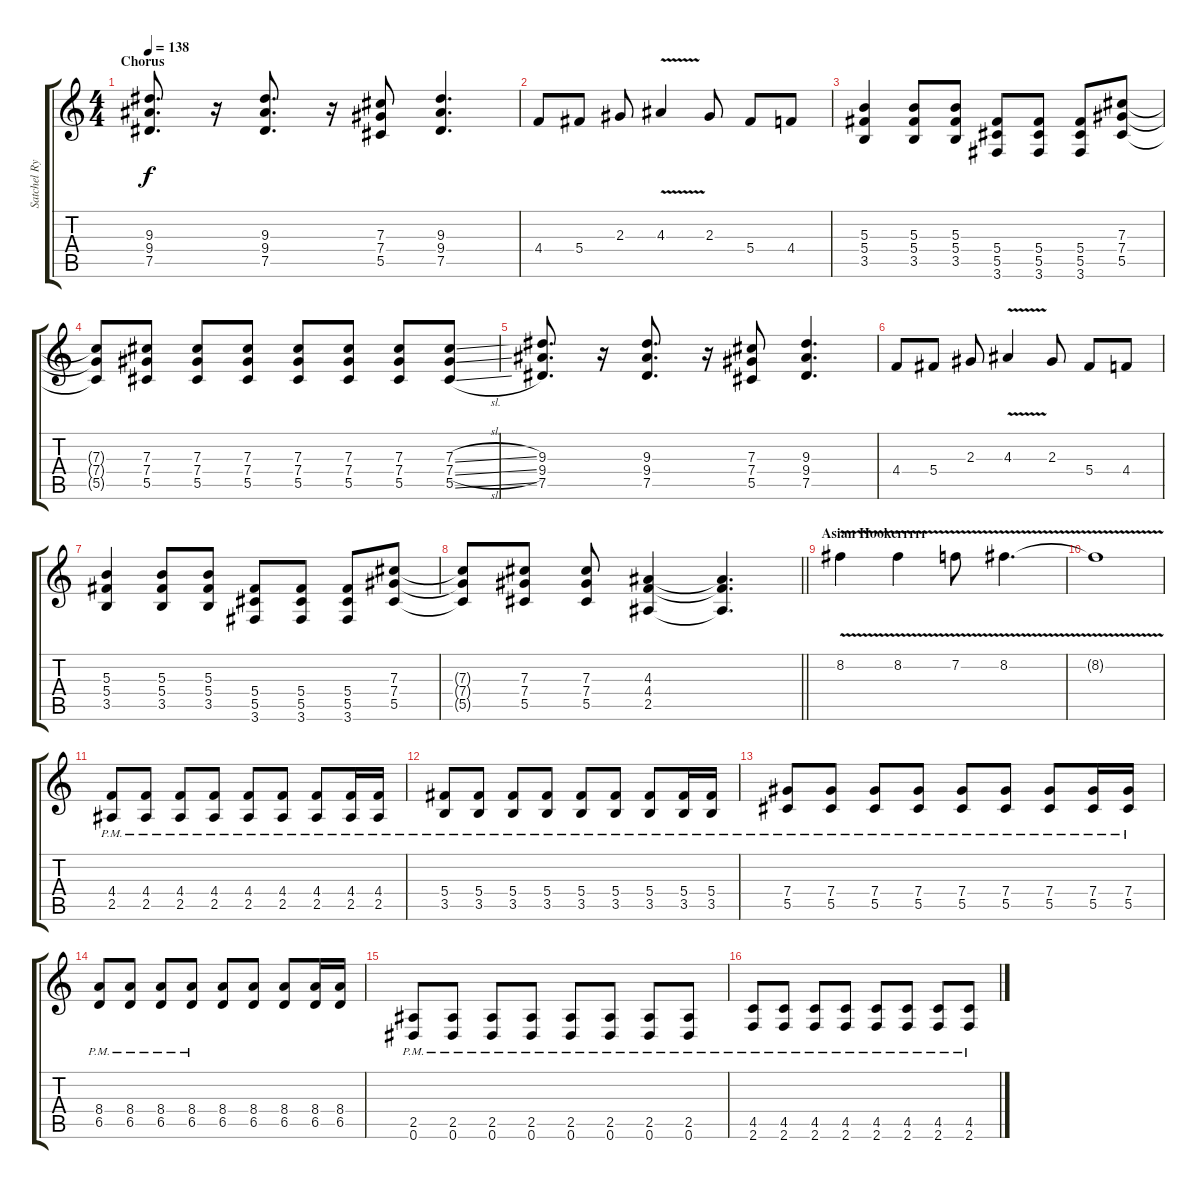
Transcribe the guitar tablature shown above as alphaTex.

\track ("Satchel Rythym" "Satchel Ry") {instrument distortionguitar}
\staff {score tabs}
\tuning (Eb4 Bb3 Gb3 Db3 Ab2 Eb2) {hide}
\ts (4 4)
\section ("" "Chorus")
\tempo 138
\clef g2
\ks c
(9.3 9.4 7.5).8{d dy f} r.16 (9.3 9.4 7.5).8{d} r.16 (7.3 7.4 5.5).8 (9.3 9.4 7.5).4{d} |
4.4.8 5.4.8 2.3.8 4.3{v}.4 2.3.8 5.4.8 4.4.8 |
(5.3 5.4 3.5).4 (5.3 5.4 3.5).8 (5.3 5.4 3.5).8 (5.4 5.5 3.6).8 (5.4 5.5 3.6).8 (5.4 5.5 3.6).8 (7.3 7.4 5.5).8 |
(7.3{t} 7.4{t} 5.5{t}).8 (7.3 7.4 5.5).8 (7.3 7.4 5.5).8 (7.3 7.4 5.5).8 (7.3 7.4 5.5).8 (7.3 7.4 5.5).8 (7.3 7.4 5.5).8 (7.3{sl} 7.4{sl} 5.5{sl}).8 |
(9.3 9.4 7.5).8{d} r.16 (9.3 9.4 7.5).8{d} r.16 (7.3 7.4 5.5).8 (9.3 9.4 7.5).4{d} |
4.4.8 5.4.8 2.3.8 4.3{v}.4 2.3.8 5.4.8 4.4.8 |
(5.3 5.4 3.5).4 (5.3 5.4 3.5).8 (5.3 5.4 3.5).8 (5.4 5.5 3.6).8 (5.4 5.5 3.6).8 (5.4 5.5 3.6).8 (7.3 7.4 5.5).8 |
\barLineRight lightlight
(7.3{t} 7.4{t} 5.5{t}).8 (7.3 7.4 5.5).8 (7.3 7.4 5.5).8 (4.3 4.4 2.5).4 (4.3{t} 4.4{t} 2.5{t}).4{d} |
\section ("" "Asian Hookerrrrr")
8.2{v}.4 8.2{v}.4 7.2{v}.8 8.2{v}.4{d} |
8.2{t}.1 |
(4.4{pm} 2.5{pm}).8 (4.4{pm} 2.5{pm}).8 (4.4{pm} 2.5{pm}).8 (4.4{pm} 2.5{pm}).8 (4.4{pm} 2.5{pm}).8 (4.4{pm} 2.5{pm}).8 (4.4{pm} 2.5{pm}).8 (4.4{pm} 2.5{pm}).16 (4.4{pm} 2.5{pm}).16 |
(5.4{pm} 3.5{pm}).8 (5.4{pm} 3.5{pm}).8 (5.4{pm} 3.5{pm}).8 (5.4{pm} 3.5{pm}).8 (5.4{pm} 3.5{pm}).8 (5.4{pm} 3.5{pm}).8 (5.4{pm} 3.5{pm}).8 (5.4{pm} 3.5{pm}).16 (5.4{pm} 3.5{pm}).16 |
(7.4{pm} 5.5{pm}).8 (7.4{pm} 5.5{pm}).8 (7.4{pm} 5.5{pm}).8 (7.4{pm} 5.5{pm}).8 (7.4{pm} 5.5{pm}).8 (7.4{pm} 5.5{pm}).8 (7.4{pm} 5.5{pm}).8 (7.4{pm} 5.5{pm}).16 (7.4{pm} 5.5{pm}).16 |
(8.4{pm} 6.5{pm}).8 (8.4{pm} 6.5{pm}).8 (8.4{pm} 6.5{pm}).8 (8.4{pm} 6.5{pm}).8 (8.4 6.5).8 (8.4 6.5).8 (8.4 6.5).8 (8.4 6.5).16 (8.4 6.5).16 |
(2.5{pm} 0.6{pm}).8 (2.5{pm} 0.6{pm}).8 (2.5{pm} 0.6{pm}).8 (2.5{pm} 0.6{pm}).8 (2.5{pm} 0.6{pm}).8 (2.5{pm} 0.6{pm}).8 (2.5{pm} 0.6{pm}).8 (2.5{pm} 0.6{pm}).8 |
(4.5{pm} 2.6{pm}).8 (4.5{pm} 2.6{pm}).8 (4.5{pm} 2.6{pm}).8 (4.5{pm} 2.6{pm}).8 (4.5{pm} 2.6{pm}).8 (4.5{pm} 2.6{pm}).8 (4.5{pm} 2.6{pm}).8 (4.5{pm} 2.6{pm}).8
